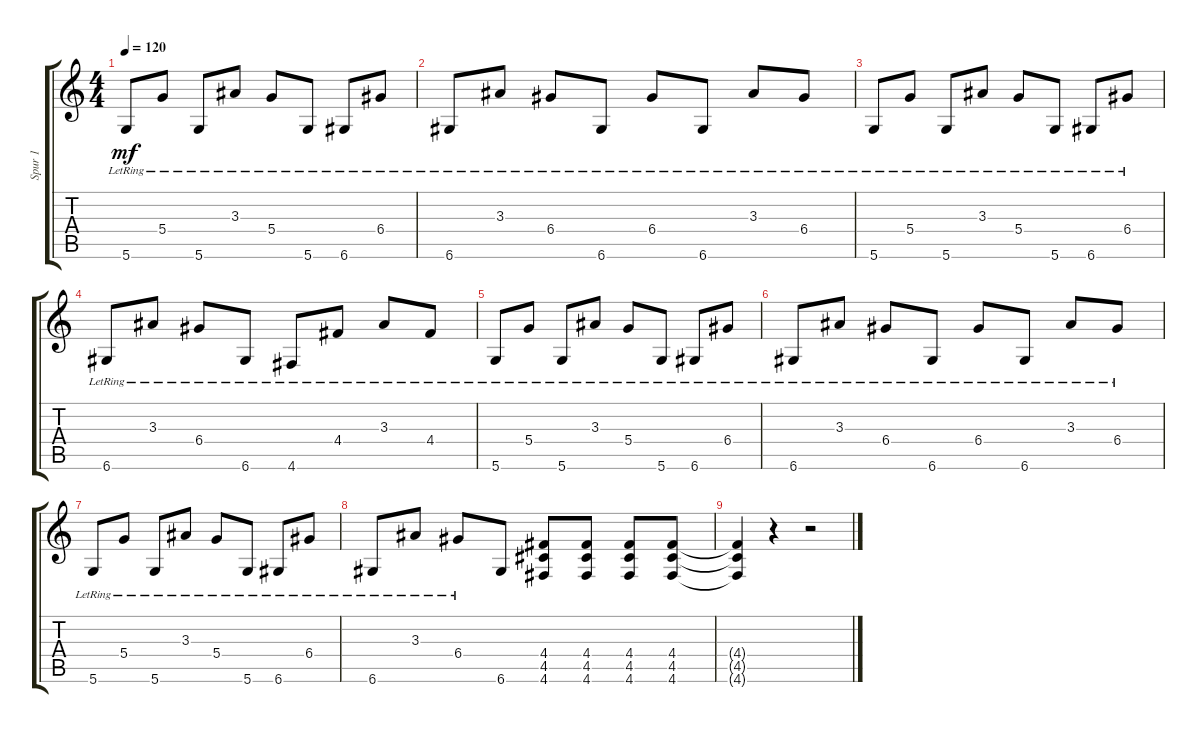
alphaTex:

\track ("Spur 1" "Spur 1") {instrument distortionguitar}
\staff {score tabs}
\tuning (E4 B3 G3 D3 A2 D2) {hide}
\ts (4 4)
\tempo 120
\clef g2
\ks c
5.6{lr}.8{dy mf} 5.4{lr}.8 5.6{lr}.8 3.3{lr}.8 5.4{lr}.8 5.6{lr}.8 6.6{lr}.8 6.4{lr}.8 |
6.6{lr}.8 3.3{lr}.8 6.4{lr}.8 6.6{lr}.8 6.4{lr}.8 6.6{lr}.8 3.3{lr}.8 6.4{lr}.8 |
5.6{lr}.8 5.4{lr}.8 5.6{lr}.8 3.3{lr}.8 5.4{lr}.8 5.6{lr}.8 6.6{lr}.8 6.4{lr}.8 |
6.6{lr}.8 3.3{lr}.8 6.4{lr}.8 6.6{lr}.8 4.6{lr}.8 4.4{lr}.8 3.3{lr}.8 4.4{lr}.8 |
5.6{lr}.8 5.4{lr}.8 5.6{lr}.8 3.3{lr}.8 5.4{lr}.8 5.6{lr}.8 6.6{lr}.8 6.4{lr}.8 |
6.6{lr}.8 3.3{lr}.8 6.4{lr}.8 6.6{lr}.8 6.4{lr}.8 6.6{lr}.8 3.3{lr}.8 6.4{lr}.8 |
5.6{lr}.8 5.4{lr}.8 5.6{lr}.8 3.3{lr}.8 5.4{lr}.8 5.6{lr}.8 6.6{lr}.8 6.4{lr}.8 |
6.6{lr}.8 3.3{lr}.8 6.4{lr}.8 6.6.8 (4.4 4.5 4.6).8 (4.4 4.5 4.6).8 (4.4 4.5 4.6).8 (4.4 4.5 4.6).8 |
(4.4{t} 4.5{t} 4.6{t}).4 r.4 r.2
